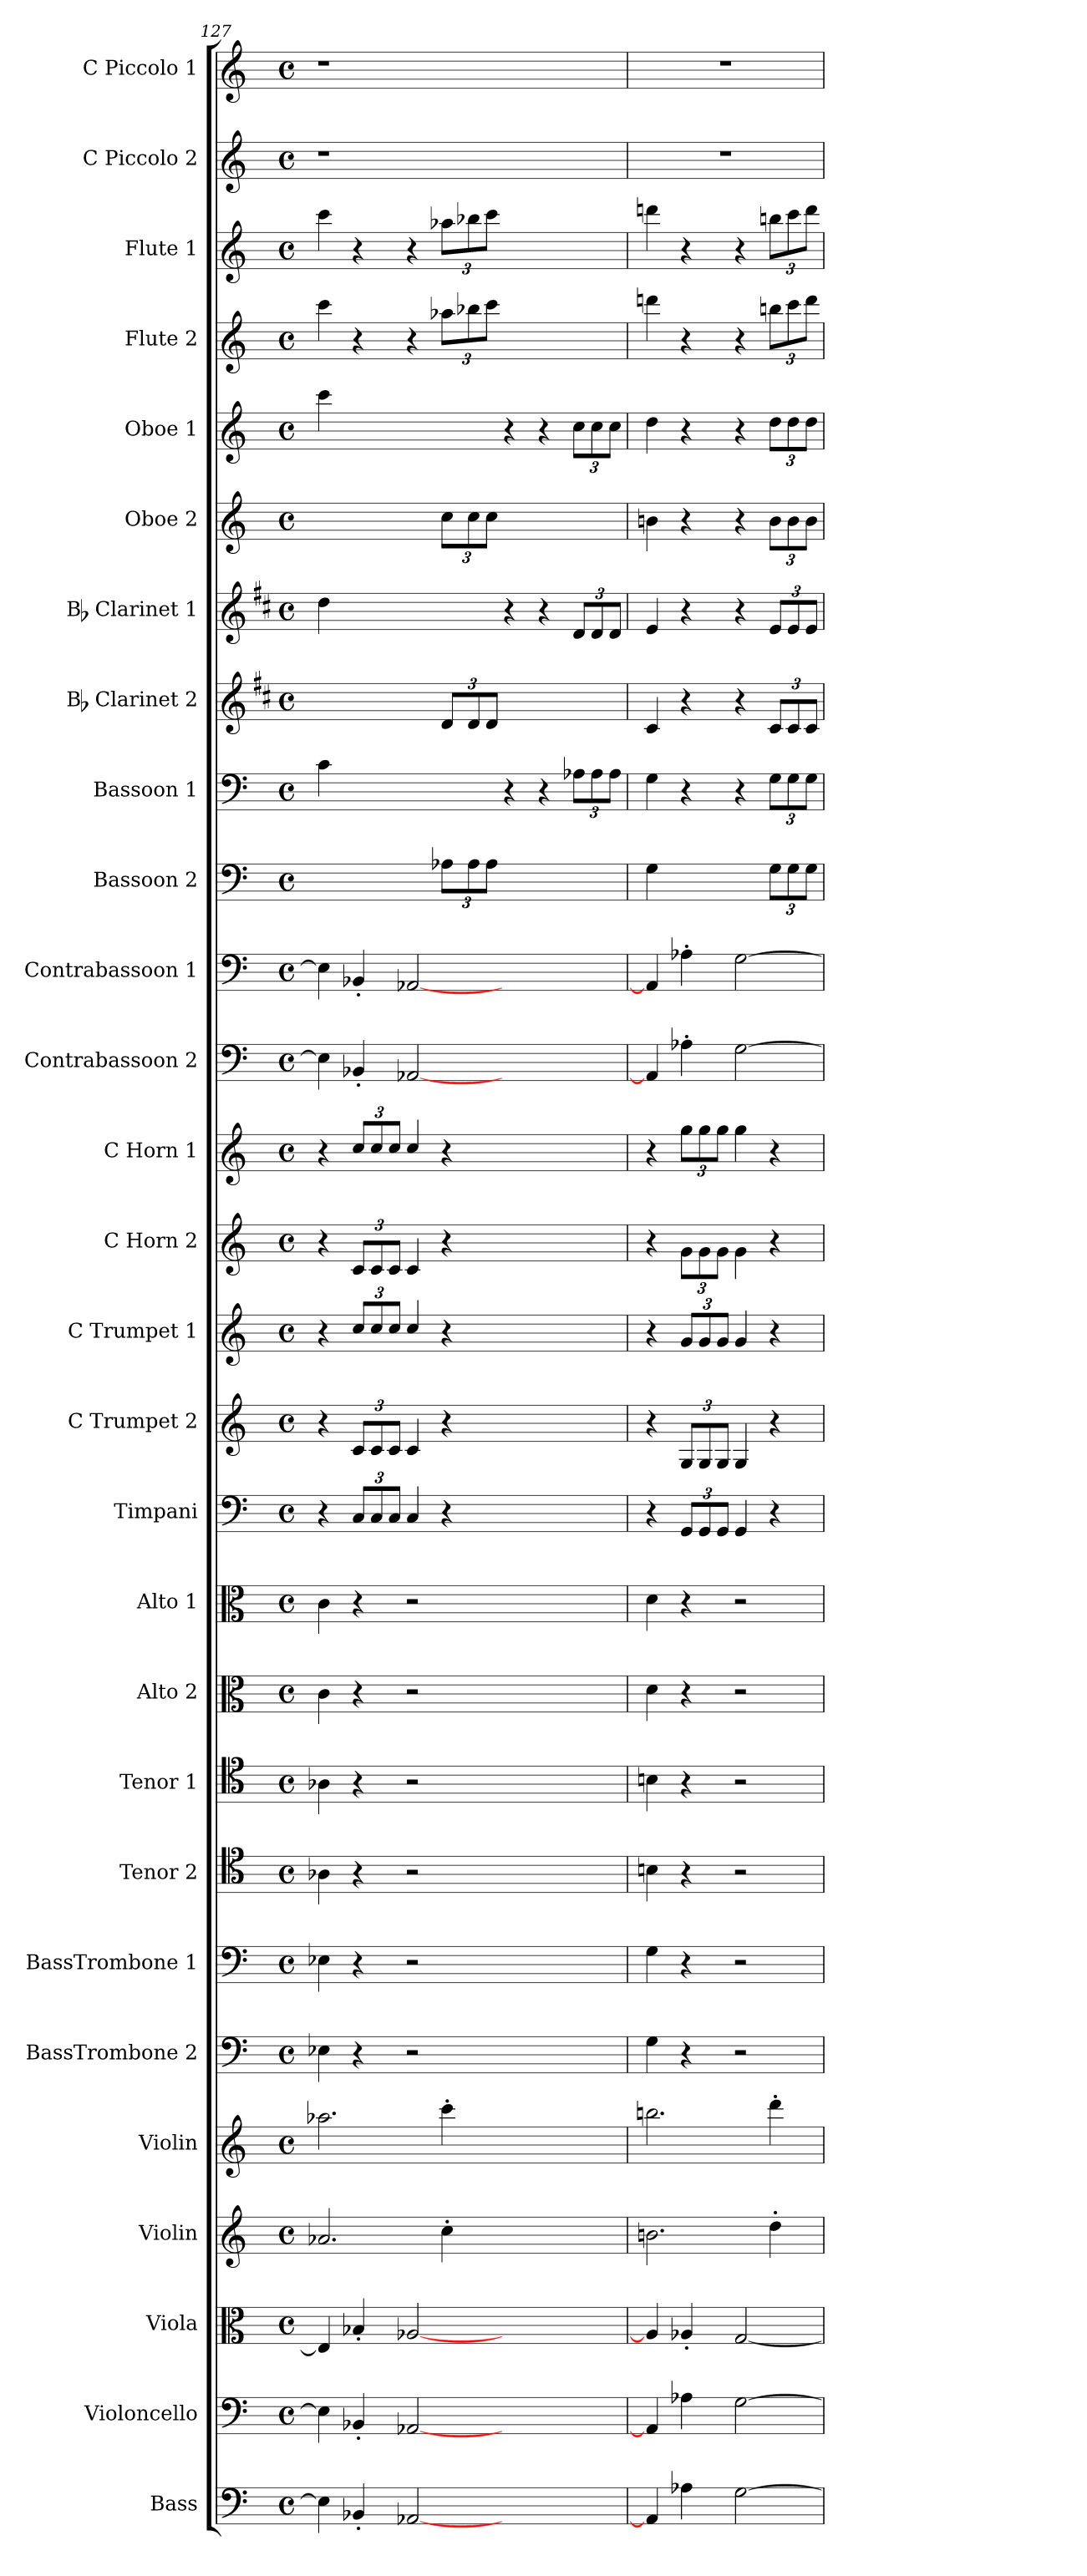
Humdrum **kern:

**kern	**kern	**kern	**kern	**kern	**kern	**kern	**kern	**kern	**kern	**kern	**kern	**kern	**kern	**kern	**kern	**kern	**kern	**kern	**kern	**kern	**kern	**kern	**kern	**kern	**kern	**kern	**kern
*part28	*part27	*part26	*part25	*part24	*part23	*part22	*part21	*part20	*part19	*part18	*part17	*part16	*part15	*part14	*part13	*part12	*part11	*part10	*part9	*part8	*part7	*part6	*part5	*part4	*part3	*part2	*part1
*staff28	*staff27	*staff26	*staff25	*staff24	*staff23	*staff22	*staff21	*staff20	*staff19	*staff18	*staff17	*staff16	*staff15	*staff14	*staff13	*staff12	*staff11	*staff10	*staff9	*staff8	*staff7	*staff6	*staff5	*staff4	*staff3	*staff2	*staff1
*I"Bass	*I"Violoncello	*I"Viola	*I"Violin	*I"Violin	*I"BassTrombone 2	*I"BassTrombone 1	*I"Tenor 2	*I"Tenor 1	*I"Alto 2	*I"Alto 1	*I"Timpani	*I"C Trumpet 2	*I"C Trumpet 1	*I"C Horn 2	*I"C Horn 1	*I"Contrabassoon 2	*I"Contrabassoon 1	*I"Bassoon 2	*I"Bassoon 1	*I"Bb Clarinet 2	*I"Bb Clarinet 1	*I"Oboe 2	*I"Oboe 1	*I"Flute 2	*I"Flute 1	*I"C Piccolo 2	*I"C Piccolo 1
*I'B	*I'Vc	*I'Vla	*I'Vln	*I'Vln	*I'BTrb 2	*I'BTrb 1	*I'T 2	*I'T 1	*I'A 2	*I'A 1	*I'Timp	*I'Tpt 2	*I'Tpt 1	*I'Hn 2	*I'Hn 1	*I'C Bsn 2	*I'C Bsn 1	*I'Bsn 2	*I'Bsn 1	*I'Cl 2	*I'Cl 1	*I'Ob 2	*I'Ob 1	*I'Fl 2	*I'Fl 1	*I'Picc 2	*I'Picc 1
*clefF4	*clefF4	*clefC3	*clefG2	*clefG2	*clefF4	*clefF4	*clefC4	*clefC4	*clefC3	*clefC3	*clefF4	*clefG2	*clefG2	*clefG2	*clefG2	*clefF4	*clefF4	*clefF4	*clefF4	*clefG2	*clefG2	*clefG2	*clefG2	*clefG2	*clefG2	*clefG2	*clefG2
*ITrd7c12	*	*	*	*	*	*	*	*	*	*	*	*	*	*ITrd7c12	*ITrd7c12	*ITrd7c12	*ITrd7c12	*	*	*ITrd1c2	*ITrd1c2	*	*	*	*	*ITrd-7c-12	*ITrd-7c-12
*k[]	*k[]	*k[]	*k[]	*k[]	*k[]	*k[]	*k[]	*k[]	*k[]	*k[]	*k[]	*k[]	*k[]	*k[]	*k[]	*k[]	*k[]	*k[]	*k[]	*k[]	*k[]	*k[]	*k[]	*k[]	*k[]	*k[]	*k[]
*M4/4	*M4/4	*M4/4	*M4/4	*M4/4	*M4/4	*M4/4	*M4/4	*M4/4	*M4/4	*M4/4	*M4/4	*M4/4	*M4/4	*M4/4	*M4/4	*M4/4	*M4/4	*M4/4	*M4/4	*M4/4	*M4/4	*M4/4	*M4/4	*M4/4	*M4/4	*M4/4	*M4/4
*met(c)	*met(c)	*met(c)	*met(c)	*met(c)	*met(c)	*met(c)	*met(c)	*met(c)	*met(c)	*met(c)	*met(c)	*met(c)	*met(c)	*met(c)	*met(c)	*met(c)	*met(c)	*met(c)	*met(c)	*met(c)	*met(c)	*met(c)	*met(c)	*met(c)	*met(c)	*met(c)	*met(c)
=127	=127	=127	=127	=127	=127	=127	=127	=127	=127	=127	=127	=127	=127	=127	=127	=127	=127	=127	=127	=127	=127	=127	=127	=127	=127	=127	=127
4EE-]	4E-]	4E-]	2.a-X	2.aa-X	4E-X	4E-X	4A-X	4A-X	4c	4c	4r	4r	4r	4r	4r	4EE-]	4EE-]	2.ryy	4c\	2.ryy	4cc\	2.ryy	4ccc\	4ccc	4ccc	1r	1r
*	*	*	*	*	*	*	*	*	*	*	*Xbrackettup	*Xbrackettup	*Xbrackettup	*Xbrackettup	*Xbrackettup	*	*	*	*	*	*	*	*	*	*	*	*
4BBB-X'	4BB-X'	4B-X'	.	.	4r	4r	4r	4r	4r	4r	12CL	12c/L	12cc/L	12C/L	12c/L	4BBB-X'	4BBB-X'	.	2.ryy	.	2.ryy	.	2.ryy	4r	4r	.	.
.	.	.	.	.	.	.	.	.	.	.	12C	12c/	12cc/	12C/	12c/	.	.	.	.	.	.	.	.	.	.	.	.
.	.	.	.	.	.	.	.	.	.	.	12CJ	12c/J	12cc/J	12C/J	12c/J	.	.	.	.	.	.	.	.	.	.	.	.
[2AAA-X	[2AA-X	[2A-X	.	.	2r	2r	2r	2r	2r	2r	4C	4c/	4cc/	4C/	4c/	[2AAA-X	[2AAA-X	.	.	.	.	.	.	4r	4r	.	.
*	*	*	*	*	*	*	*	*	*	*	*	*	*	*	*	*	*	*Xbrackettup	*	*Xbrackettup	*	*Xbrackettup	*	*Xbrackettup	*Xbrackettup	*	*
.	.	.	4cc'	4ccc'	.	.	.	.	.	.	4r	4r	4r	4r	4r	.	.	12A-L	.	12cL	.	12ccL	.	12aa-XL	12aa-XL	.	.
.	.	.	.	.	.	.	.	.	.	.	.	.	.	.	.	.	.	12A-	.	12c	.	12cc	.	12bb-X	12bb-X	.	.
.	.	.	.	.	.	.	.	.	.	.	.	.	.	.	.	.	.	12A-J	.	12cJ	.	12ccJ	.	12cccJ	12cccJ	.	.
2.ryy	2.ryy	2.ryy	2.ryy	2.ryy	2.ryy	2.ryy	2.ryy	2.ryy	2.ryy	2.ryy	2.ryy	2.ryy	2.ryy	2.ryy	2.ryy	2.ryy	2.ryy	2.ryy	4r	2.ryy	4r	2.ryy	4r	2.ryy	2.ryy	2.ryy	2.ryy
.	.	.	.	.	.	.	.	.	.	.	.	.	.	.	.	.	.	.	4r	.	4r	.	4r	.	.	.	.
*	*	*	*	*	*	*	*	*	*	*	*	*	*	*	*	*	*	*	*Xbrackettup	*	*Xbrackettup	*	*Xbrackettup	*	*	*	*
.	.	.	.	.	.	.	.	.	.	.	.	.	.	.	.	.	.	.	12A-XL	.	12cL	.	12ccL	.	.	.	.
.	.	.	.	.	.	.	.	.	.	.	.	.	.	.	.	.	.	.	12A-	.	12c	.	12cc	.	.	.	.
.	.	.	.	.	.	.	.	.	.	.	.	.	.	.	.	.	.	.	12A-J	.	12cJ	.	12ccJ	.	.	.	.
=128	=128	=128	=128	=128	=128	=128	=128	=128	=128	=128	=128	=128	=128	=128	=128	=128	=128	=128	=128	=128	=128	=128	=128	=128	=128	=128	=128
4AAA-]	4AA-]	4A-]	2.bn	2.bbn	4G	4G	4Bn	4Bn	4d	4d	4r	4r	4r	4r	4r	4AAA-]	4AAA-]	4G	4G	4B/	4d/	4bn\	4dd\	4dddn	4dddn	1r	1r
4AA-X	4A-X	4A-X'	.	.	4r	4r	4r	4r	4r	4r	12GGL	12G/L	12g/L	12G\L	12g\L	4AA-X'	4AA-X'	2ryy	4r	4r	4r	4r	4r	4r	4r	.	.
.	.	.	.	.	.	.	.	.	.	.	12GG	12G/	12g/	12G\	12g\	.	.	.	.	.	.	.	.	.	.	.	.
.	.	.	.	.	.	.	.	.	.	.	12GGJ	12G/J	12g/J	12G\J	12g\J	.	.	.	.	.	.	.	.	.	.	.	.
[2GG	[2G	[2G	.	.	2r	2r	2r	2r	2r	2r	4GG	4G/	4g/	4G\	4g\	[2GG	[2GG	.	4r	4r	4r	4r	4r	4r	4r	.	.
.	.	.	4dd'	4ddd'	.	.	.	.	.	.	4r	4r	4r	4r	4r	.	.	12GL	12GL	12B/L	12d/L	12b\L	12dd\L	12bbnL	12bbnL	.	.
.	.	.	.	.	.	.	.	.	.	.	.	.	.	.	.	.	.	12G	12G	12B/	12d/	12b\	12dd\	12ccc	12ccc	.	.
.	.	.	.	.	.	.	.	.	.	.	.	.	.	.	.	.	.	12GJ	12GJ	12B/J	12d/J	12b\J	12dd\J	12dddJ	12dddJ	.	.
=	=	=	=	=	=	=	=	=	=	=	=	=	=	=	=	=	=	=	=	=	=	=	=	=	=	=	=
*-	*-	*-	*-	*-	*-	*-	*-	*-	*-	*-	*-	*-	*-	*-	*-	*-	*-	*-	*-	*-	*-	*-	*-	*-	*-	*-	*-
